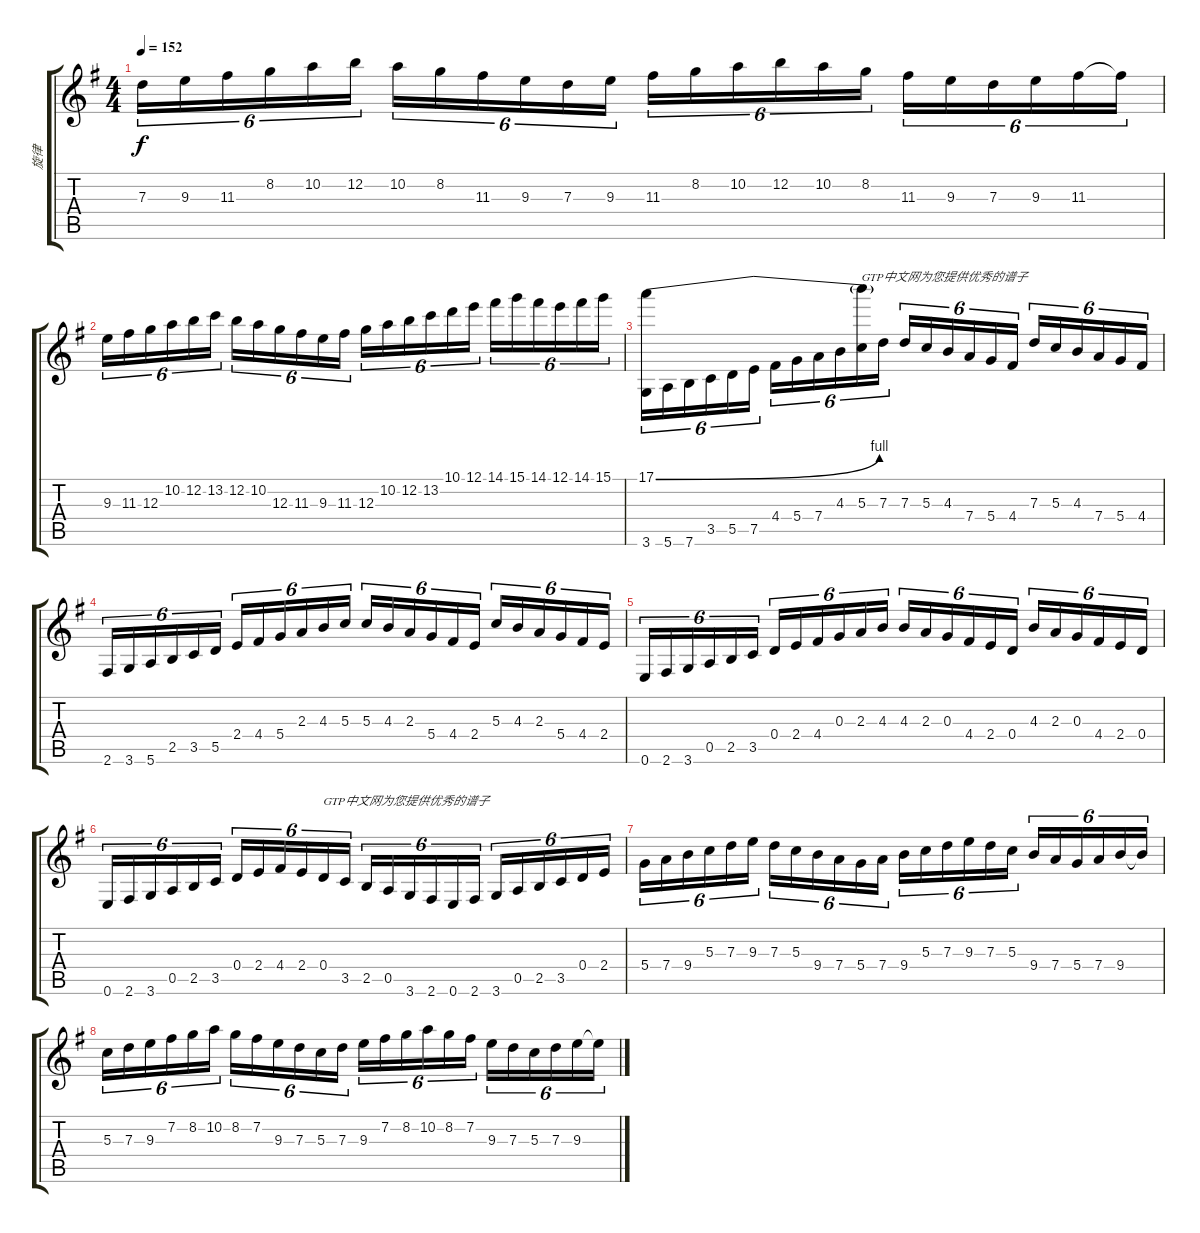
\track ("旋律" "旋律") {instrument overdrivenguitar}
\staff {score tabs}
\tuning (E4 B3 G3 D3 A2 E2) {hide}
\ts (4 4)
\tempo 152
\clef g2
\ks g
7.3.16{tu (6 4) dy f} 9.3.16{tu (6 4)} 11.3.16{tu (6 4)} 8.2.16{tu (6 4)} 10.2.16{tu (6 4)} 12.2.16{tu (6 4)} 10.2.16{tu (6 4)} 8.2.16{tu (6 4)} 11.3.16{tu (6 4)} 9.3.16{tu (6 4)} 7.3.16{tu (6 4)} 9.3.16{tu (6 4)} 11.3.16{tu (6 4)} 8.2.16{tu (6 4)} 10.2.16{tu (6 4)} 12.2.16{tu (6 4)} 10.2.16{tu (6 4)} 8.2.16{tu (6 4)} 11.3.16{tu (6 4)} 9.3.16{tu (6 4)} 7.3.16{tu (6 4)} 9.3.16{tu (6 4)} 11.3.16{tu (6 4)} 11.3{t}.16{tu (6 4)} |
9.3.16{tu (6 4)} 11.3.16{tu (6 4)} 12.3.16{tu (6 4)} 10.2.16{tu (6 4)} 12.2.16{tu (6 4)} 13.2.16{tu (6 4)} 12.2.16{tu (6 4)} 10.2.16{tu (6 4)} 12.3.16{tu (6 4)} 11.3.16{tu (6 4)} 9.3.16{tu (6 4)} 11.3.16{tu (6 4)} 12.3.16{tu (6 4)} 10.2.16{tu (6 4)} 12.2.16{tu (6 4)} 13.2.16{tu (6 4)} 10.1.16{tu (6 4)} 12.1.16{tu (6 4)} 14.1.16{tu (6 4)} 15.1.16{tu (6 4)} 14.1.16{tu (6 4)} 12.1.16{tu (6 4)} 14.1.16{tu (6 4)} 15.1.16{tu (6 4)} |
(17.1{be (bend 0 0 60 4)} 3.6).16{tu (6 4)} 5.6.16{tu (6 4)} 7.6.16{tu (6 4)} 3.5.16{tu (6 4)} 5.5.16{tu (6 4)} 7.5.16{tu (6 4)} 4.4.16{tu (6 4)} 5.4.16{tu (6 4)} 7.4.16{tu (6 4)} 4.3.16{tu (6 4)} (17.1{t} 5.3).16{tu (6 4) txt "GTP中文网为您提供优秀的谱子"} 7.3.16{tu (6 4)} 7.3.16{tu (6 4)} 5.3.16{tu (6 4)} 4.3.16{tu (6 4)} 7.4.16{tu (6 4)} 5.4.16{tu (6 4)} 4.4.16{tu (6 4)} 7.3.16{tu (6 4)} 5.3.16{tu (6 4)} 4.3.16{tu (6 4)} 7.4.16{tu (6 4)} 5.4.16{tu (6 4)} 4.4.16{tu (6 4)} |
2.6.16{tu (6 4)} 3.6.16{tu (6 4)} 5.6.16{tu (6 4)} 2.5.16{tu (6 4)} 3.5.16{tu (6 4)} 5.5.16{tu (6 4)} 2.4.16{tu (6 4)} 4.4.16{tu (6 4)} 5.4.16{tu (6 4)} 2.3.16{tu (6 4)} 4.3.16{tu (6 4)} 5.3.16{tu (6 4)} 5.3.16{tu (6 4)} 4.3.16{tu (6 4)} 2.3.16{tu (6 4)} 5.4.16{tu (6 4)} 4.4.16{tu (6 4)} 2.4.16{tu (6 4)} 5.3.16{tu (6 4)} 4.3.16{tu (6 4)} 2.3.16{tu (6 4)} 5.4.16{tu (6 4)} 4.4.16{tu (6 4)} 2.4.16{tu (6 4)} |
0.6.16{tu (6 4)} 2.6.16{tu (6 4)} 3.6.16{tu (6 4)} 0.5.16{tu (6 4)} 2.5.16{tu (6 4)} 3.5.16{tu (6 4)} 0.4.16{tu (6 4)} 2.4.16{tu (6 4)} 4.4.16{tu (6 4)} 0.3.16{tu (6 4)} 2.3.16{tu (6 4)} 4.3.16{tu (6 4)} 4.3.16{tu (6 4)} 2.3.16{tu (6 4)} 0.3.16{tu (6 4)} 4.4.16{tu (6 4)} 2.4.16{tu (6 4)} 0.4.16{tu (6 4)} 4.3.16{tu (6 4)} 2.3.16{tu (6 4)} 0.3.16{tu (6 4)} 4.4.16{tu (6 4)} 2.4.16{tu (6 4)} 0.4.16{tu (6 4)} |
0.6.16{tu (6 4)} 2.6.16{tu (6 4)} 3.6.16{tu (6 4)} 0.5.16{tu (6 4)} 2.5.16{tu (6 4)} 3.5.16{tu (6 4)} 0.4.16{tu (6 4)} 2.4.16{tu (6 4)} 4.4.16{tu (6 4)} 2.4.16{tu (6 4)} 0.4.16{tu (6 4) txt "GTP中文网为您提供优秀的谱子"} 3.5.16{tu (6 4)} 2.5.16{tu (6 4)} 0.5.16{tu (6 4)} 3.6.16{tu (6 4)} 2.6.16{tu (6 4)} 0.6.16{tu (6 4)} 2.6.16{tu (6 4)} 3.6.16{tu (6 4)} 0.5.16{tu (6 4)} 2.5.16{tu (6 4)} 3.5.16{tu (6 4)} 0.4.16{tu (6 4)} 2.4.16{tu (6 4)} |
5.4.16{tu (6 4)} 7.4.16{tu (6 4)} 9.4.16{tu (6 4)} 5.3.16{tu (6 4)} 7.3.16{tu (6 4)} 9.3.16{tu (6 4)} 7.3.16{tu (6 4)} 5.3.16{tu (6 4)} 9.4.16{tu (6 4)} 7.4.16{tu (6 4)} 5.4.16{tu (6 4)} 7.4.16{tu (6 4)} 9.4.16{tu (6 4)} 5.3.16{tu (6 4)} 7.3.16{tu (6 4)} 9.3.16{tu (6 4)} 7.3.16{tu (6 4)} 5.3.16{tu (6 4)} 9.4.16{tu (6 4)} 7.4.16{tu (6 4)} 5.4.16{tu (6 4)} 7.4.16{tu (6 4)} 9.4.16{tu (6 4)} 9.4{t}.16{tu (6 4)} |
5.3.16{tu (6 4)} 7.3.16{tu (6 4)} 9.3.16{tu (6 4)} 7.2.16{tu (6 4)} 8.2.16{tu (6 4)} 10.2.16{tu (6 4)} 8.2.16{tu (6 4)} 7.2.16{tu (6 4)} 9.3.16{tu (6 4)} 7.3.16{tu (6 4)} 5.3.16{tu (6 4)} 7.3.16{tu (6 4)} 9.3.16{tu (6 4)} 7.2.16{tu (6 4)} 8.2.16{tu (6 4)} 10.2.16{tu (6 4)} 8.2.16{tu (6 4)} 7.2.16{tu (6 4)} 9.3.16{tu (6 4)} 7.3.16{tu (6 4)} 5.3.16{tu (6 4)} 7.3.16{tu (6 4)} 9.3.16{tu (6 4)} 9.3{t}.16{tu (6 4)}
